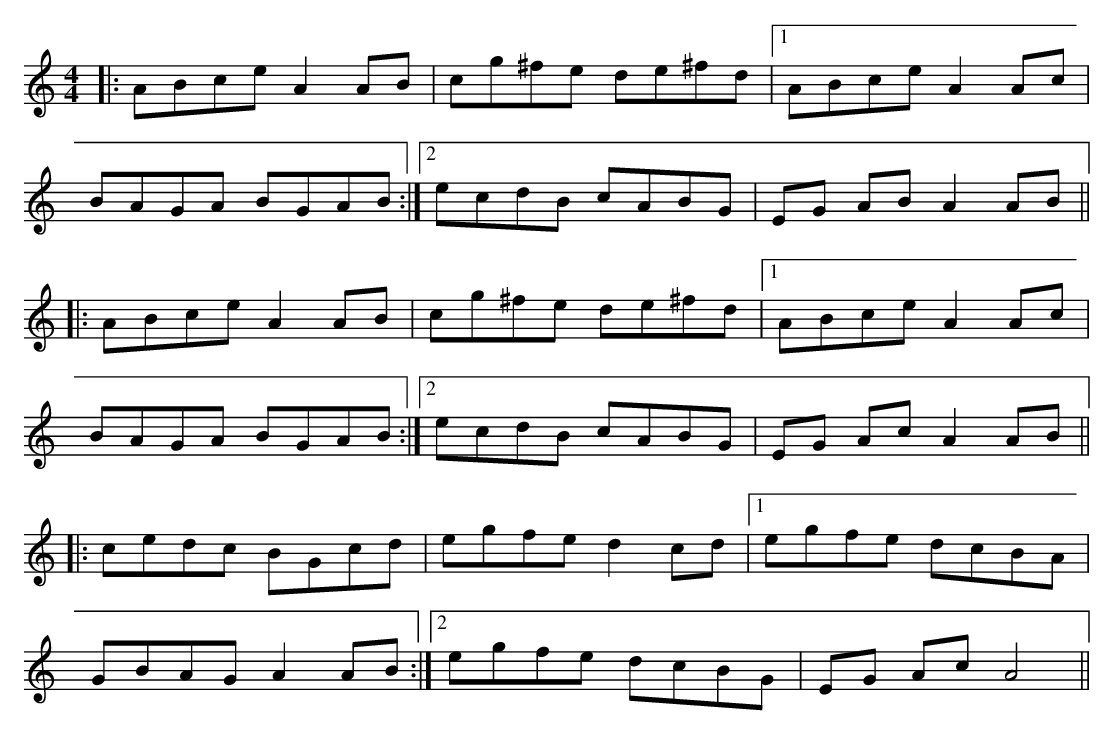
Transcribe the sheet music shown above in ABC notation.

X:1
M:4/4
K:Amin
|:ABce A2AB|cg^fe de^fd|1 ABce A2Ac|
BAGA BGAB:|2 ecdB cABG|EG AB A2AB||
|:ABce A2AB|cg^fe de^fd|1 ABce A2Ac|
BAGA BGAB:|2 ecdB cABG|EG Ac A2AB||
|:cedc BGcd|egfe d2cd|1 egfe dcBA|
GBAG A2 AB:|2 egfe dcBG|EG Ac A4||
